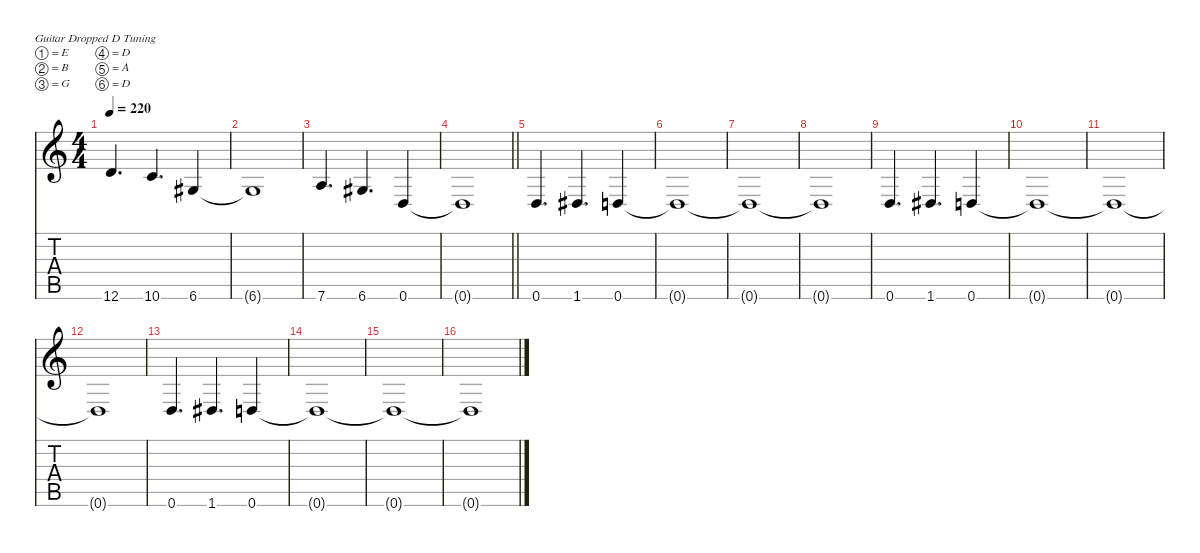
\defaultSystemsLayout 4
\hideDynamics
\bracketExtendMode nobrackets
\singleTrackTrackNamePolicy hidden
\multiTrackTrackNamePolicy hidden
\firstSystemTrackNameMode fullname
\firstSystemTrackNameOrientation horizontal
\otherSystemsTrackNameOrientation horizontal
\track ("Guitar 1" "dist.guit.") {instrument distortionguitar}
\staff {score tabs}
\tuning (E4 B3 G3 D3 A2 D2)
\ts (4 4)
\tempo 220
\clef g2
\ks c
12.6.4{d dy f beam Up} 10.6.4{d beam Up} 6.6{acc #}.4{beam Up} |
6.6{t acc #}.1{beam Up} |
7.6.4{d beam Up} 6.6{acc #}.4{d beam Up} 0.6.4{beam Up} |
\barLineRight lightlight
0.6{t}.1{beam Up} |
0.6.4{d beam Up} 1.6{acc #}.4{d beam Up} 0.6.4{beam Up} |
0.6{t}.1{beam Up} |
0.6{t}.1{beam Up} |
0.6{t}.1{beam Up} |
0.6.4{d beam Up} 1.6{acc #}.4{d beam Up} 0.6.4{beam Up} |
0.6{t}.1{beam Up} |
0.6{t}.1{beam Up} |
0.6{t}.1{beam Up} |
0.6.4{d beam Up} 1.6{acc #}.4{d beam Up} 0.6.4{beam Up} |
0.6{t}.1{beam Up} |
0.6{t}.1{beam Up} |
0.6{t}.1{beam Up}
